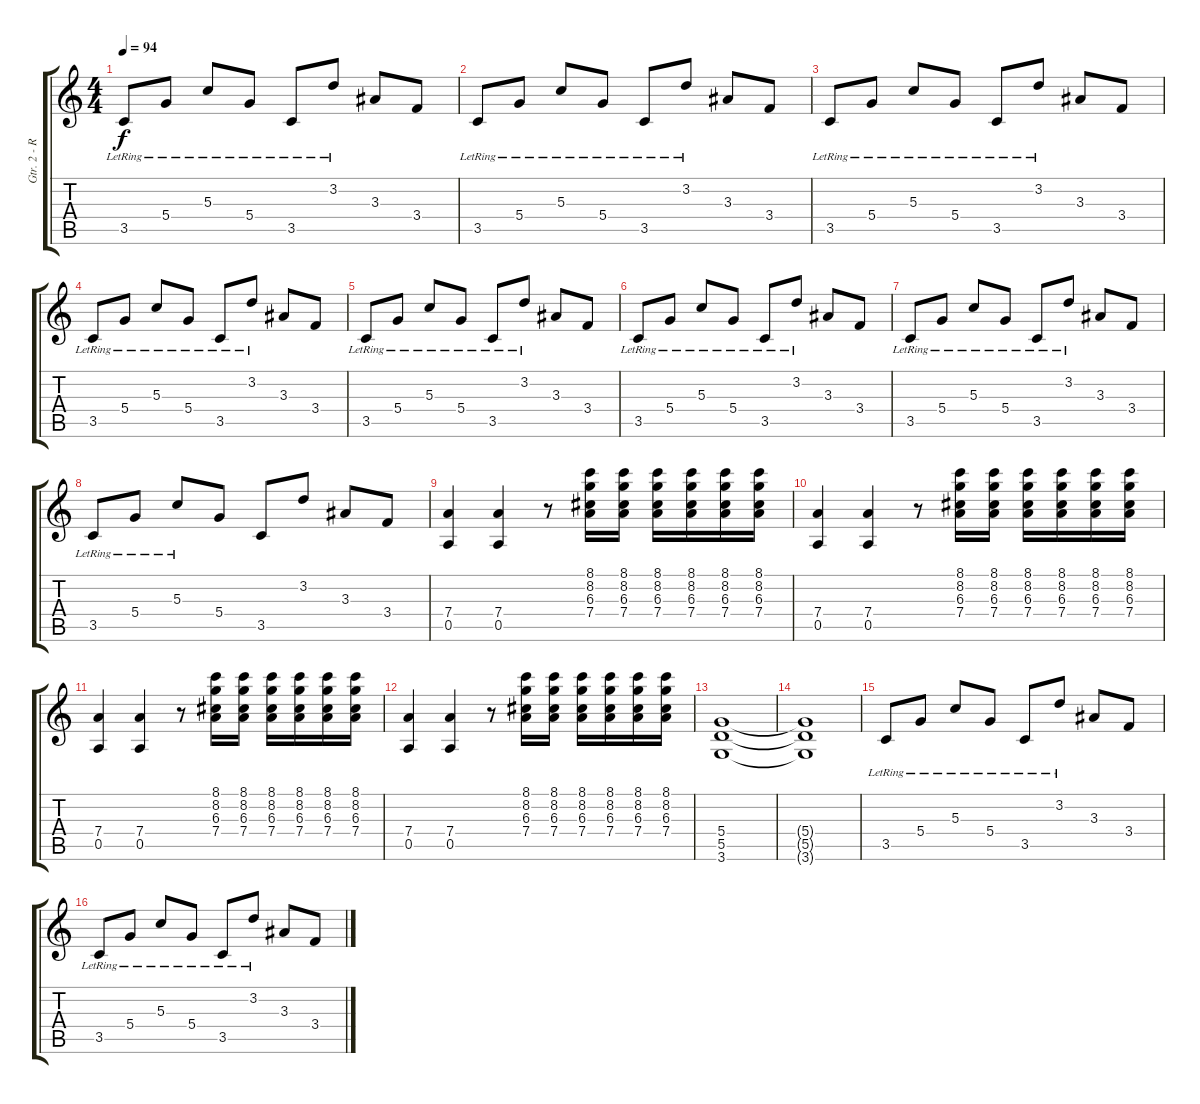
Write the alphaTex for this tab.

\track ("Gtr. 2 - Rythm Left" "Gtr. 2 - R") {instrument overdrivenguitar}
\staff {score tabs}
\tuning (E4 B3 G3 D3 A2 E2) {hide}
\ts (4 4)
\tempo 94
\clef g2
\ks c
3.5{lr}.8{dy f} 5.4{lr}.8 5.3{lr}.8 5.4{lr}.8 3.5{lr}.8 3.2{lr}.8 3.3.8 3.4.8 |
3.5{lr}.8 5.4{lr}.8 5.3{lr}.8 5.4{lr}.8 3.5{lr}.8 3.2{lr}.8 3.3.8 3.4.8 |
3.5{lr}.8 5.4{lr}.8 5.3{lr}.8 5.4{lr}.8 3.5{lr}.8 3.2{lr}.8 3.3.8 3.4.8 |
3.5{lr}.8 5.4{lr}.8 5.3{lr}.8 5.4{lr}.8 3.5{lr}.8 3.2{lr}.8 3.3.8 3.4.8 |
3.5{lr}.8 5.4{lr}.8 5.3{lr}.8 5.4{lr}.8 3.5{lr}.8 3.2{lr}.8 3.3.8 3.4.8 |
3.5{lr}.8 5.4{lr}.8 5.3{lr}.8 5.4{lr}.8 3.5{lr}.8 3.2{lr}.8 3.3.8 3.4.8 |
3.5{lr}.8 5.4{lr}.8 5.3{lr}.8 5.4{lr}.8 3.5{lr}.8 3.2{lr}.8 3.3.8 3.4.8 |
3.5{lr}.8 5.4{lr}.8 5.3{lr}.8 5.4.8 3.5.8 3.2.8 3.3.8 3.4.8 |
(7.4 0.5).4 (7.4 0.5).4 r.8 (8.1 8.2 6.3 7.4).16 (8.1 8.2 6.3 7.4).16 (8.1 8.2 6.3 7.4).16 (8.1 8.2 6.3 7.4).16 (8.1 8.2 6.3 7.4).16 (8.1 8.2 6.3 7.4).16 |
(7.4 0.5).4 (7.4 0.5).4 r.8 (8.1 8.2 6.3 7.4).16 (8.1 8.2 6.3 7.4).16 (8.1 8.2 6.3 7.4).16 (8.1 8.2 6.3 7.4).16 (8.1 8.2 6.3 7.4).16 (8.1 8.2 6.3 7.4).16 |
(7.4 0.5).4 (7.4 0.5).4 r.8 (8.1 8.2 6.3 7.4).16 (8.1 8.2 6.3 7.4).16 (8.1 8.2 6.3 7.4).16 (8.1 8.2 6.3 7.4).16 (8.1 8.2 6.3 7.4).16 (8.1 8.2 6.3 7.4).16 |
(7.4 0.5).4 (7.4 0.5).4 r.8 (8.1 8.2 6.3 7.4).16 (8.1 8.2 6.3 7.4).16 (8.1 8.2 6.3 7.4).16 (8.1 8.2 6.3 7.4).16 (8.1 8.2 6.3 7.4).16 (8.1 8.2 6.3 7.4).16 |
(5.4 5.5 3.6).1 |
(5.4{t} 5.5{t} 3.6{t}).1 |
3.5{lr}.8 5.4{lr}.8 5.3{lr}.8 5.4{lr}.8 3.5{lr}.8 3.2{lr}.8 3.3.8 3.4.8 |
3.5{lr}.8 5.4{lr}.8 5.3{lr}.8 5.4{lr}.8 3.5{lr}.8 3.2{lr}.8 3.3.8 3.4.8
